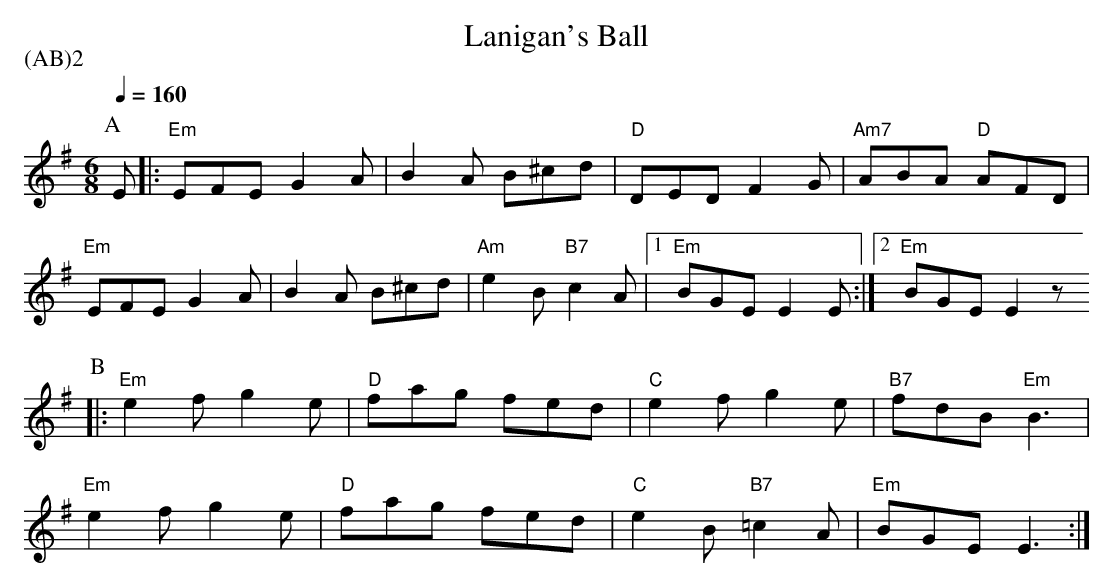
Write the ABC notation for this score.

X:1
T:Lanigan's Ball
P:(AB)2
M:6/8
L:1/8
Q:1/4=160
K:G
V:1
P:A
E|:"Em"EFE G2A|B2A B^cd|"D"DED F2G|"Am7"ABA "D"AFD|
"Em"EFE G2A|B2A B^cd|"Am"e2B "B7"c2A|1"Em"BGE E2E:|2"Em"BGE E2z
P:B
|:"Em"e2f g2e|"D"fag fed|"C"e2f g2e|"B7"fdB "Em"B3|
"Em"e2f g2e|"D"fag fed|"C"e2B "B7"=c2A|"Em"BGE E3:|
